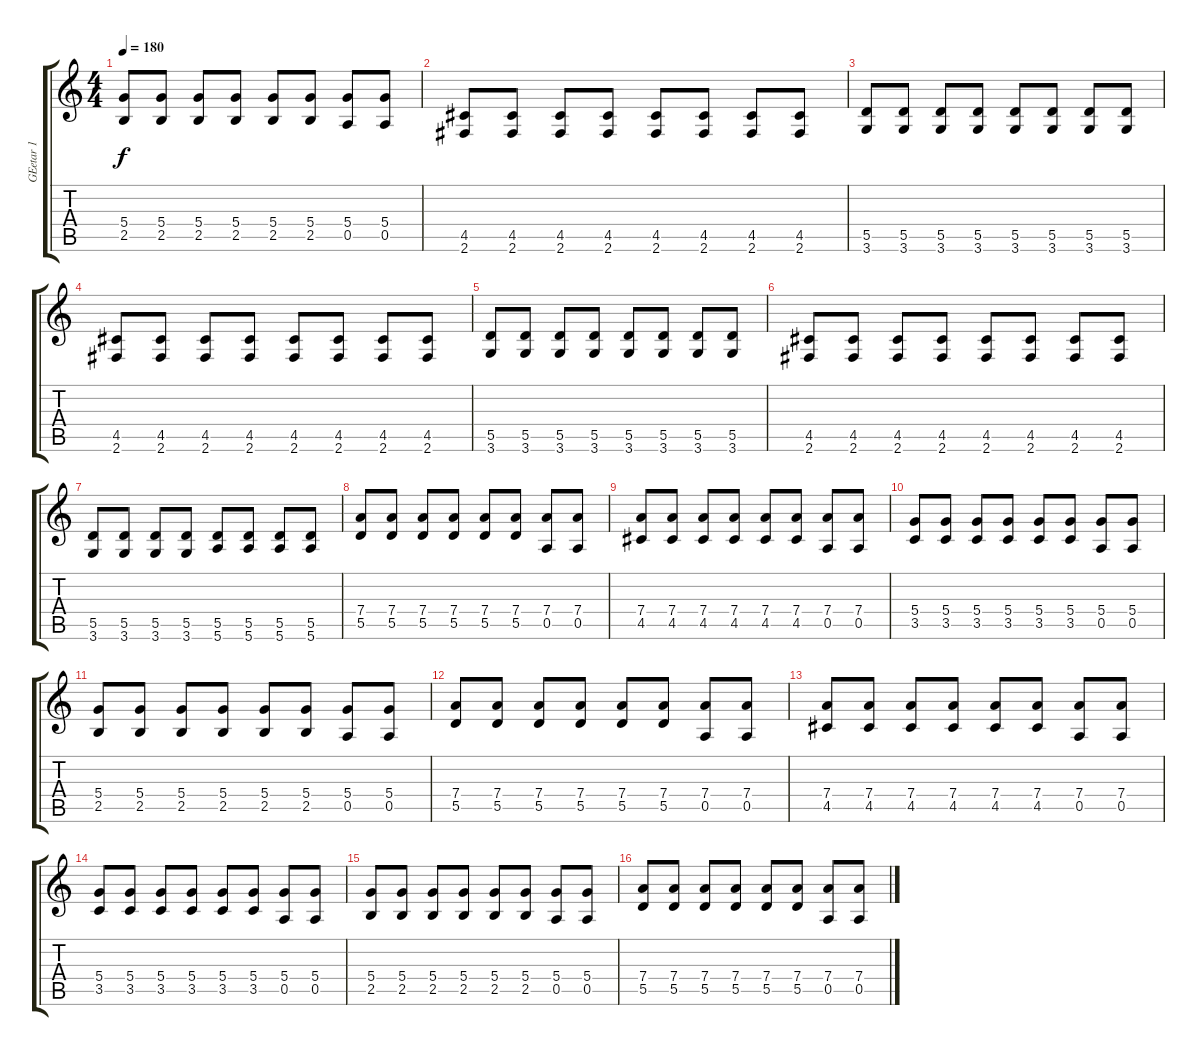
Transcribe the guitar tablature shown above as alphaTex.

\track ("GEetar 1" "GEetar 1") {instrument distortionguitar}
\staff {score tabs}
\tuning (E4 B3 G3 D3 A2 E2) {hide}
\ts (4 4)
\tempo 180
\clef g2
\ks c
(5.4 2.5).8{dy f} (5.4 2.5).8 (5.4 2.5).8 (5.4 2.5).8 (5.4 2.5).8 (5.4 2.5).8 (5.4 0.5).8 (5.4 0.5).8 |
(4.5 2.6).8 (4.5 2.6).8 (4.5 2.6).8 (4.5 2.6).8 (4.5 2.6).8 (4.5 2.6).8 (4.5 2.6).8 (4.5 2.6).8 |
(5.5 3.6).8 (5.5 3.6).8 (5.5 3.6).8 (5.5 3.6).8 (5.5 3.6).8 (5.5 3.6).8 (5.5 3.6).8 (5.5 3.6).8 |
(4.5 2.6).8 (4.5 2.6).8 (4.5 2.6).8 (4.5 2.6).8 (4.5 2.6).8 (4.5 2.6).8 (4.5 2.6).8 (4.5 2.6).8 |
(5.5 3.6).8 (5.5 3.6).8 (5.5 3.6).8 (5.5 3.6).8 (5.5 3.6).8 (5.5 3.6).8 (5.5 3.6).8 (5.5 3.6).8 |
(4.5 2.6).8 (4.5 2.6).8 (4.5 2.6).8 (4.5 2.6).8 (4.5 2.6).8 (4.5 2.6).8 (4.5 2.6).8 (4.5 2.6).8 |
(5.5 3.6).8 (5.5 3.6).8 (5.5 3.6).8 (5.5 3.6).8 (5.5 5.6).8 (5.5 5.6).8 (5.5 5.6).8 (5.5 5.6).8 |
(7.4 5.5).8 (7.4 5.5).8 (7.4 5.5).8 (7.4 5.5).8 (7.4 5.5).8 (7.4 5.5).8 (7.4 0.5).8 (7.4 0.5).8 |
(7.4 4.5).8 (7.4 4.5).8 (7.4 4.5).8 (7.4 4.5).8 (7.4 4.5).8 (7.4 4.5).8 (7.4 0.5).8 (7.4 0.5).8 |
(5.4 3.5).8 (5.4 3.5).8 (5.4 3.5).8 (5.4 3.5).8 (5.4 3.5).8 (5.4 3.5).8 (5.4 0.5).8 (5.4 0.5).8 |
(5.4 2.5).8 (5.4 2.5).8 (5.4 2.5).8 (5.4 2.5).8 (5.4 2.5).8 (5.4 2.5).8 (5.4 0.5).8 (5.4 0.5).8 |
(7.4 5.5).8 (7.4 5.5).8 (7.4 5.5).8 (7.4 5.5).8 (7.4 5.5).8 (7.4 5.5).8 (7.4 0.5).8 (7.4 0.5).8 |
(7.4 4.5).8 (7.4 4.5).8 (7.4 4.5).8 (7.4 4.5).8 (7.4 4.5).8 (7.4 4.5).8 (7.4 0.5).8 (7.4 0.5).8 |
(5.4 3.5).8 (5.4 3.5).8 (5.4 3.5).8 (5.4 3.5).8 (5.4 3.5).8 (5.4 3.5).8 (5.4 0.5).8 (5.4 0.5).8 |
(5.4 2.5).8 (5.4 2.5).8 (5.4 2.5).8 (5.4 2.5).8 (5.4 2.5).8 (5.4 2.5).8 (5.4 0.5).8 (5.4 0.5).8 |
(7.4 5.5).8 (7.4 5.5).8 (7.4 5.5).8 (7.4 5.5).8 (7.4 5.5).8 (7.4 5.5).8 (7.4 0.5).8 (7.4 0.5).8
